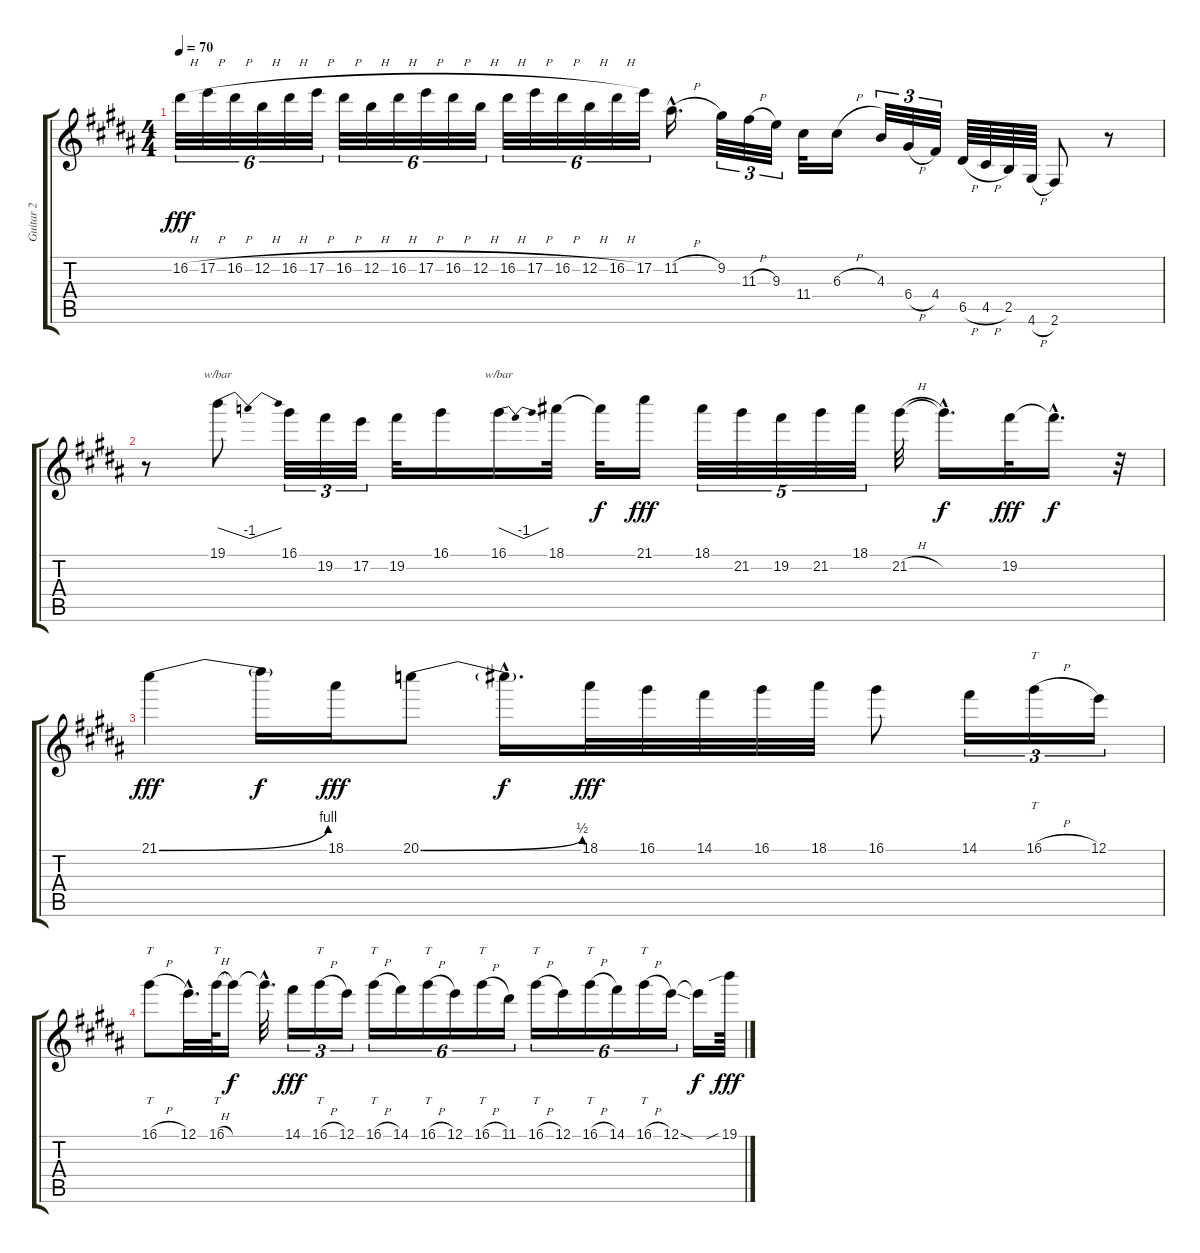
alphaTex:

\track ("Guitar 2" "Guitar 2") {instrument distortionguitar}
\staff {score tabs}
\tuning (E4 B3 G3 D3 A2 E2) {hide}
\ts (4 4)
\tempo 70
\clef g2
\ks b
16.2{h}.32{tu (6 4) dy fff} 17.2{h}.32{tu (6 4)} 16.2{h}.32{tu (6 4)} 12.2{h}.32{tu (6 4)} 16.2{h}.32{tu (6 4)} 17.2{h}.32{tu (6 4)} 16.2{h}.32{tu (6 4)} 12.2{h}.32{tu (6 4)} 16.2{h}.32{tu (6 4)} 17.2{h}.32{tu (6 4)} 16.2{h}.32{tu (6 4)} 12.2{h}.32{tu (6 4)} 16.2{h}.32{tu (6 4)} 17.2{h}.32{tu (6 4)} 16.2{h}.32{tu (6 4)} 12.2{h}.32{tu (6 4)} 16.2{h}.32{tu (6 4)} 17.2.32{tu (6 4)} 11.2{h hac}.16{d} 9.2.32{tu (3 2)} 11.3{h}.32{tu (3 2)} 9.3.32{tu (3 2)} 11.4.32 6.3{h}.16 4.3.32{tu (3 2)} 6.4{h}.32{tu (3 2)} 4.4.32{tu (3 2)} 6.5{h}.64 4.5{h}.64 2.5.64 4.6{h}.64 2.6.8 r.8 |
r.8 19.1.8{tbe (dip default 0 0 30 -4 60 0)} 16.1.32{tu (3 2)} 19.2.32{tu (3 2)} 17.2.32{tu (3 2)} 19.2.32 16.1.16 16.1.16{tbe (dip default 0 0 30 -4 60 0)} 18.1.32 18.1{t}.32{dy f} 21.1.16{dy fff} 18.1.32{tu (5 4)} 21.2.32{tu (5 4)} 19.2.32{tu (5 4)} 21.2.32{tu (5 4)} 18.1.32{tu (5 4)} 21.2{h}.32 21.2{hac t}.16{d dy f} 19.2.32{dy fff} 19.2{hac t}.16{d dy f} r.32 |
21.1{be (bend 0 0 60 4)}.4{dy fff} 21.1{t}.16{dy f} 18.1.16{dy fff} 20.1{be (bend 0 0 60 2)}.8 20.1{hac t}.16{d dy f} 18.1.32{dy fff} 16.1.32 14.1.32 16.1.32 18.1.32 16.1.8 14.1.16{tu (3 2)} 16.1{h}.16{tt tu (3 2)} 12.1.16{tu (3 2)} |
16.1{h}.8{tt} 12.1{hac}.32{d} 16.1{h}.64{tt} 16.1{t}.16{dy f} 16.1{hac t}.32{d} 14.1.16{tu (3 2) dy fff} 16.1{h}.16{tt tu (3 2)} 12.1.16{tu (3 2)} 16.1{h}.16{tt tu (6 4)} 14.1.16{tu (6 4)} 16.1{h}.16{tt tu (6 4)} 12.1.16{tu (6 4)} 16.1{h}.16{tt tu (6 4)} 11.1.16{tu (6 4)} 16.1{h}.16{tt tu (6 4)} 12.1.16{tu (6 4)} 16.1{h}.16{tt tu (6 4)} 14.1.16{tu (6 4)} 16.1{h}.16{tt tu (6 4)} 12.1{sod}.16{tu (6 4)} 12.1{t}.16{dy f} 19.1{sib}.64{dy fff}
